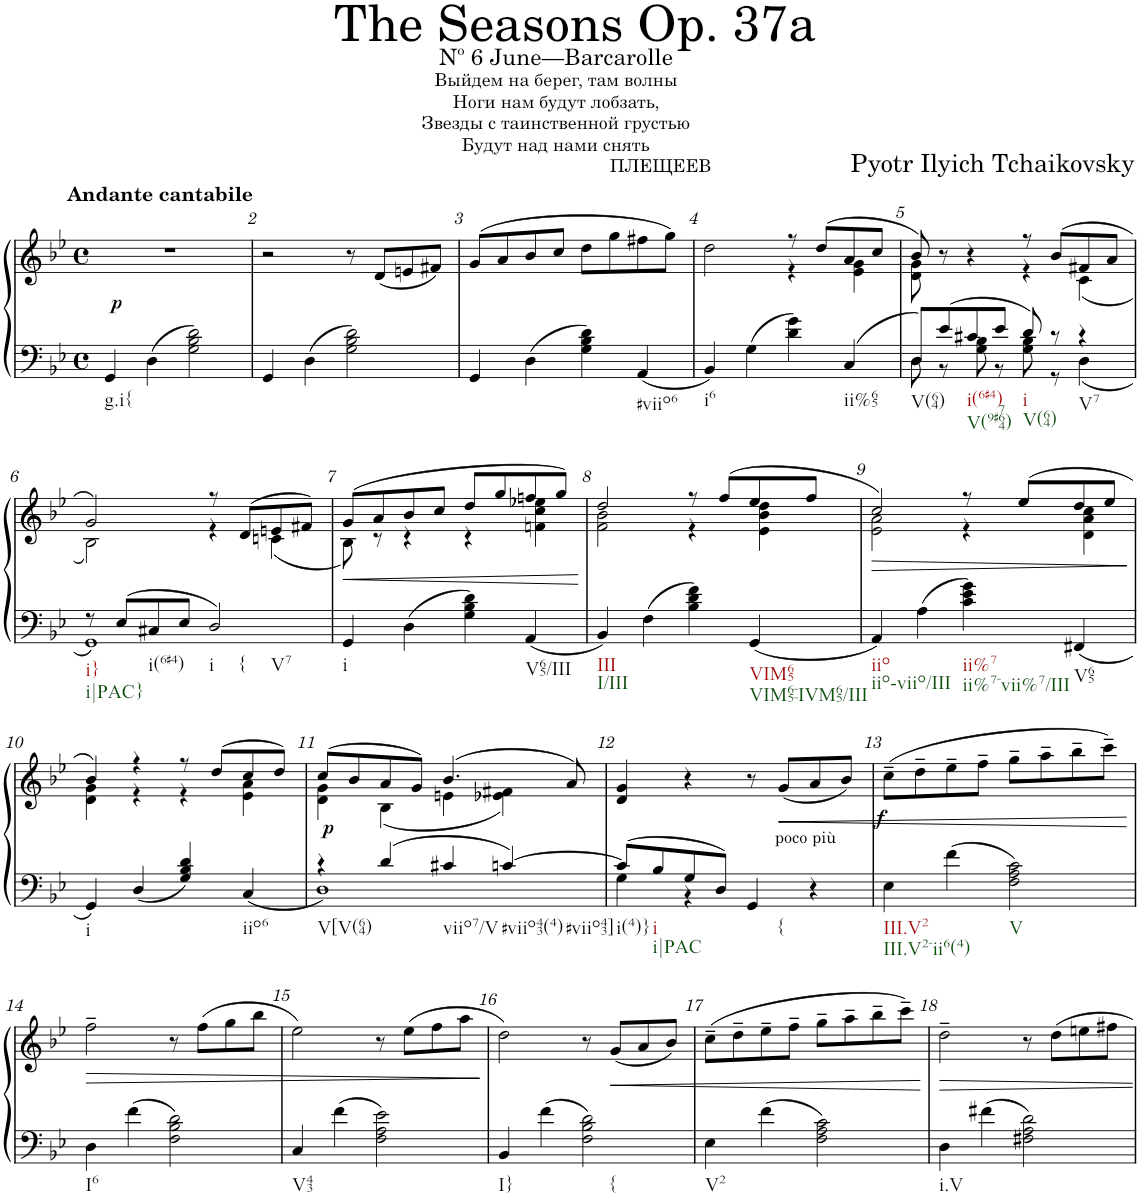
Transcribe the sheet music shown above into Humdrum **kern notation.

**kern	**kern	**dynam
*part1	*part1	*part1
*staff2	*staff1	*staff1/2
*I"Piano	*	*
*I'Pno.	*	*
*clefF4	*clefG2	*
*k[b-e-]	*k[b-e-]	*
*M4/4	*M4/4	*
*met(c)	*met(c)	*
=1	=1	=1
!	!LO:TX:a:B:t=Andante cantabile	!
!LO:TX:b:t=g.i{	!	!
!	!	!LO:DY:b
4GG/	1r	p
4D\	.	.
2G\ 2B-\ 2d\	.	.
=2	=2	=2
4GG/	2r	.
4D\	.	.
2G\ 2B-\ 2d\	8r	.
.	(8d/L	.
.	8en/	.
.	8f#X/J)	.
=3	=3	=3
4GG/	(8g/L	.
.	8a/	.
4D\	8b-/	.
.	8cc/J	.
4G\ 4B-\ 4d\	8dd\L	.
.	8gg\	.
!LO:TX:b:t=#viio6	!	!
4AA/	8ff#X\	.
.	8gg\J)	.
=4	=4	=4
*	*^	*
!LO:TX:b:t=i6	!	!	!
4BB-/	2dd\	2ryy	.
4G\	.	.	.
4d\ 4g\	8r	4r	.
.	(8dd/L	.	.
!LO:TX:b:t=ii%65	!	!	!
4C/	8a/	4e-\ 4g\	.
.	8cc/J	.	.
=5	=5	=5	=5
*^	*	*	*
!LO:TX:b:t=V(64)	!	!	!	!
8D/L	8D\	8b-/)	8d\ 8g\	.
8e-/	8r	8r	4.ryy	.
!LO:TX:b:t=i(6#4)	!	!	!	!
!LO:TX:b:t=V(9#764)	!	!	!	!
8c#X/	8G\ 8B-\	4r	.	.
8e-/J	8r	.	.	.
!LO:TX:b:t=i	!	!	!	!
!LO:TX:b:t=V(64)	!	!	!	!
8d/	8G\ 8B-\	8r	4r	.
8r	8r	(8b-/L	.	.
!LO:TX:b:t=V7	!	!	!	!
4r	4D\	8f#X/	(4c\	.
.	.	8a/J	.	.
!!LO:LB:g=z	!!
=6	=6	=6	=6	=6
!LO:TX:b:t=i}	!	!	!	!
!LO:TX:b:t=i|PAC}	!	!	!	!
8r	1GG	2g/)	2B-\)	.
8E-/L	.	.	.	.
!LO:TX:b:t=i(6#4)	!	!	!	!
8C#X/	.	.	.	.
8E-/J	.	.	.	.
!LO:TX:b:t=i	!	!	!	!
!LO:TX:b:t={	!	!	!	!
!LO:TX:b:t=V7	!	!	!	!
2D/	.	8r	4r	.
.	.	(8d/L	.	.
.	.	8en/	(4cn\	.
.	.	8f#X/J)	.	.
*v	*v	*	*	*
=7	=7	=7	=7
!LO:TX:b:t=i	!	!	!
!	!	!	!LO:HP:b
4GG/	(8g/L	8B-\)	<
.	8a/	8r	.
4D\	8b-/	4r	.
.	8cc/J	.	.
4G\ 4B-\ 4d\	8dd/L	4r	.
.	8gg/	.	.
!LO:TX:b:t=V65/III	!	!	!
4AA/	8ffn/	4fn\ 4cc\ 4ee-X\	.
.	8gg/J)	.	.
*	*v	*v	*
.	.	[
=8	=8	=8
*	*^	*
!LO:TX:b:t=III	!	!	!
!LO:TX:b:t=I/III	!	!	!
4BB-/	2dd/	2f\ 2b-\	.
4F\	.	.	.
4B-\ 4d\ 4f\	8r	4r	.
.	(8ff/L	.	.
!LO:TX:b:t=VIM65	!	!	!
!LO:TX:b:t=VIM65-IVM65/III	!	!	!
4GG/	8ee-/	4e-\ 4b-\ 4dd\	.
.	8ff/J	.	.
=9	=9	=9	=9
!LO:TX:b:t=iio	!	!	!
!LO:TX:b:t=iio-viio/III	!	!	!
!	!	!	!LO:HP:b
4AA/	2cc/)	2e-\ 2a\	>
4A\	.	.	.
!LO:TX:b:t=ii%7	!	!	!
!LO:TX:b:t=ii%7-vii%7/III	!	!	!
4c\ 4e-\ 4g\	8r	4r	.
.	(8ee-/L	.	.
!LO:TX:b:t=V65	!	!	!
4FF#X/	8dd/	4d\ 4a\ 4cc\	.
.	8ee-/J	.	.
*	*v	*v	*
.	.	]
!!LO:LB:g=z
=10	=10	=10
*^	*^	*
!LO:TX:b:t=i	!	!	!	!
4GG/	2.ryy	4b-/)	4d\ 4g\	.
4D/	.	4r	4r	.
4G/ 4B-/ 4d/	.	8r	4r	.
.	.	(8dd/L	.	.
!LO:TX:b:t=iio6	!	!	!	!
4ryy	4C/	8cc/	4e-\ 4a\	.
.	.	8dd/J)	.	.
=11	=11	=11	=11	=11
!LO:TX:b:t=V[V(64)	!	!	!	!
!	!	!	!	!LO:DY:b
4r	1D	(8cc/L	4d\ 4g\	p
.	.	8b-/	.	.
4d/	.	8a/	(4B-\	.
.	.	8g/J)	.	.
!LO:TX:b:t=viio7/V	!	!	!	!
4c#X/	.	(4.b-/	4en\	.
!LO:TX:b:t=#viio43(4)	!	!	!	!
!LO:TX:b:t=#viio43]	!	!	!	!
[4cn/	.	.	4e-X\ 4f#X\)	.
.	.	8a/)	.	.
*	*	*v	*v	*
=12	=12	=12	=12
!LO:TX:b:t=i(4)}	!	!	!
8c/L]	4G\	4d/ 4g/	.
!LO:TX:b:t=i	!	!	!
!LO:TX:b:t=i|PAC	!	!	!
8B-/	.	.	.
8G/	4r	4r	.
8D/J	.	.	.
!LO:TX:b:t={	!	!	!
4GG/	2ryy	8r	.
!	!	!LO:TX:b:t=poco più	!
!	!	!	!LO:HP:b
.	.	(8g/L	<
4r	.	8a/	.
.	.	8b-/J)	.
*v	*v	*	*
=13	=13	=13
!LO:TX:b:t=III.V2	!	!
!LO:TX:b:t=III.V2-ii6(4)	!	!
!	!	!LO:DY:b
4E-\	(8cc~\L	f
.	8dd~\	.
4f\	8ee-~\	.
.	8ff~\J	.
!LO:TX:b:t=V	!	!
2F\ 2A\ 2c\	8gg~\L	.
.	8aa~\	.
.	8bb-~\	.
.	8ccc~\J)	.
.	.	[
!!LO:LB:g=z
=14	=14	=14
!LO:TX:b:t=I6	!	!
!	!	!LO:HP:b
4D\	2ff~\	>
4f\	.	.
2F\ 2B-\ 2d\	8r	.
.	(8ff\L	.
.	8gg\	.
.	8bb-\J	.
=15	=15	=15
!LO:TX:b:t=V43	!	!
4C/	2ee-\)	.
4f\	.	.
2F\ 2A\ 2e-\	8r	.
.	(8ee-\L	.
.	8ff\	.
.	8aa\J	.
.	.	]
=16	=16	=16
!LO:TX:b:t=I}	!	!
4BB-/	2dd\)	.
4f\	.	.
!LO:TX:b:t={	!	!
2F\ 2B-\ 2d\	8r	.
!	!	!LO:HP:b
.	(8g/L	<
.	8a/	.
.	8b-/J)	.
=17	=17	=17
!LO:TX:b:t=V2	!	!
4E-\	(8cc~\L	.
.	8dd~\	.
4f\	8ee-~\	.
.	8ff~\J	.
2F\ 2A\ 2c\	8gg~\L	.
.	8aa~\	.
.	8bb-~\	.
.	8ccc~\J)	.
.	.	[
=18	=18	=18
!LO:TX:b:t=i.V	!	!
4D\	2dd~\	.
4f#X\	.	.
2F#X\ 2A\ 2d\	8r	.
.	8dd\L	.
.	8een\	.
.	8ff#X\J	.
=	=	=
*-	*-	*-
